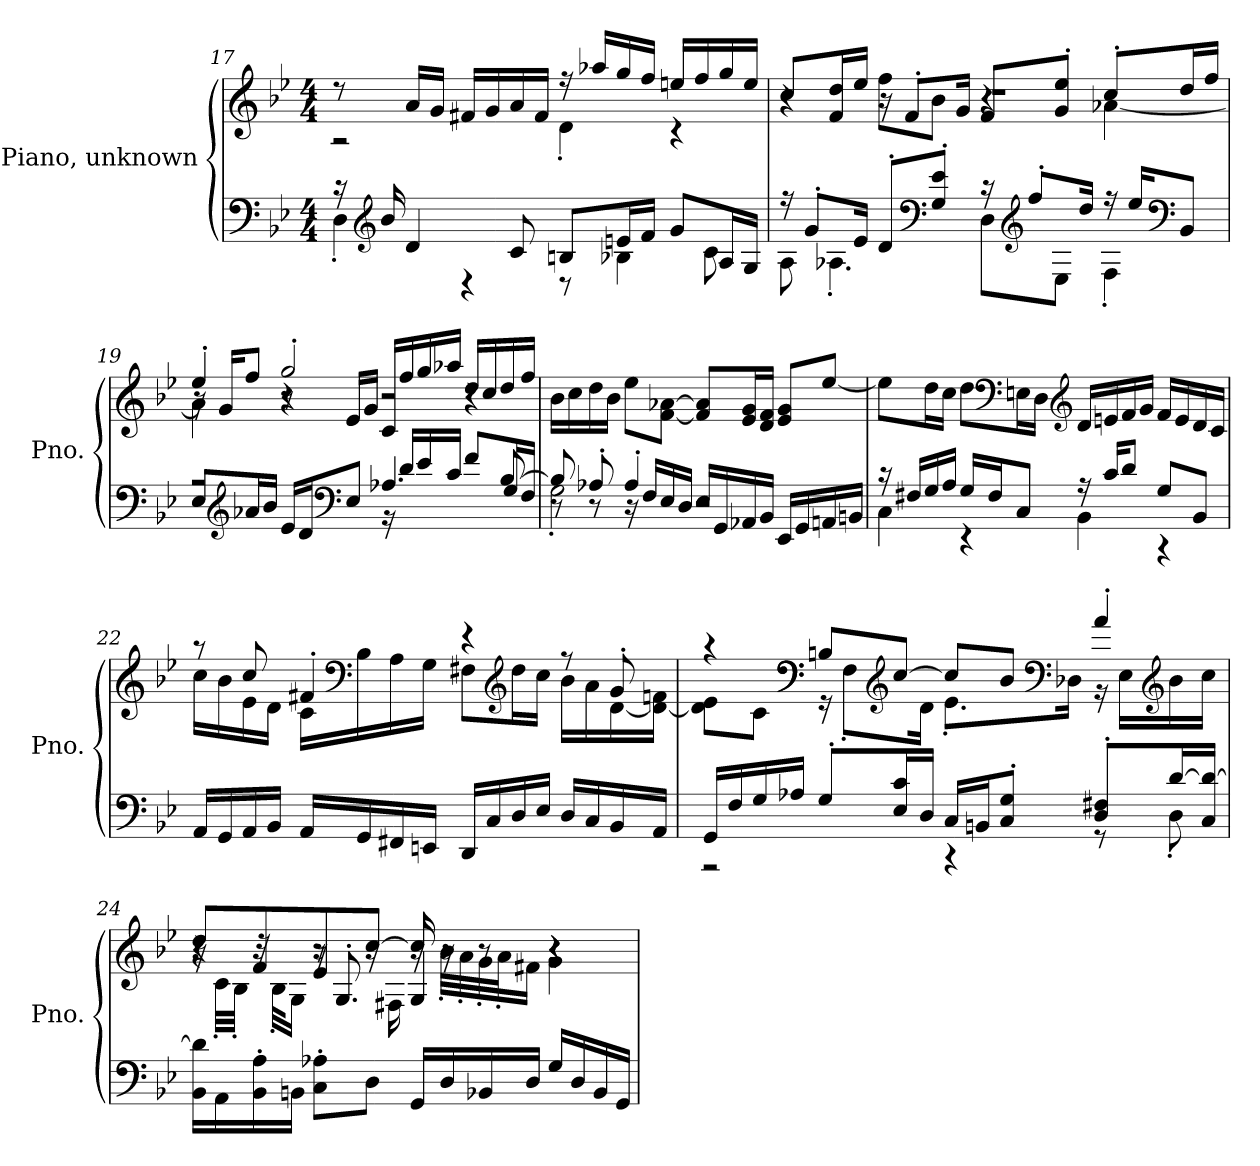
**kern	**kern
*part1	*part1
*staff2	*staff1
*I"Piano, unknown	*
*I'Pno.	*
!!LO:LB:g=z
*clefF4	*clefG2
*k[b-e-]	*k[b-e-]
*M4/4	*M4/4
=17	=17
*^	*^
16r	4D'\	8r	2r
*clefG2	*	*	*
16b-/	.	.	.
4d/	.	16a/LL	.
.	.	16g/JJ	.
.	4r	16f#X/LL	.
.	.	16g/	.
8c/	.	16a/	.
.	.	16f#/JJ	.
8Bn/L	8r	16r	4d'\
.	.	16aa-X/LL	.
16en/L	4B-X\	16gg/	.
16f/JJ	.	16ff/JJ	.
8g/L	.	16een/LL	4r
.	.	16ff/	.
16A/L	8c\	16gg/	.
16G/JJ	.	16ee/JJ	.
=18	=18	=18	=18
*	*	*	*^
16r	8A\	1r	4r	8cc/L
8g'/L	.	.	.	.
.	4.A-X'\	.	.	16f/ 16dd/L
16e-/Jk	.	.	.	16ee-/JJ
8d'/L	.	.	8ff\L	16r
.	.	.	.	8f'/L
*clefF4	*	*	*	*
8G/' 8e-/'J	.	.	8b-\J	.
.	.	.	.	16g/Jk
16r	8D\L	.	4r	8f/L
*clefG2	*	*	*	*
8ff'/L	.	.	.	.
.	8E-\J	.	.	8g/' 8ee-/'J
16dd/Jk	.	.	.	.
16r	4F'\	.	[4a-X\	8cc'/L
16ee-/KL	.	.	.	.
*clefF4	*	*	*	*
8BB-/J	.	.	.	16dd/L
.	.	.	.	16ff/JJ
!!LO:LB:g=z	!!	!!
=19	=19	=19	=19	=19
2r	8E-/L	4ee-'/	4a-\]	16r
.	.	.	.	16g/KL
*clefG2	*	*	*	*
.	16a-X/L	.	.	8ff/J
.	16b-/JJ	.	.	.
.	16e-/LL	2gg'/	4r	8r
.	16d/J	.	.	.
*clefF4	*	*	*	*
.	8E-/J	.	.	16e-/LL
.	.	.	.	16g/JJ
4.A-X/	16r	.	2r	16c/LL
.	16d/LL	.	.	16ff/
.	16e-/	.	.	16gg/
.	16c/JJ	.	.	16aa-X/JJ
.	8f/L	4r	.	16dd/LL
.	.	.	.	16cc/
[8B-/	16G/L	.	.	16dd/
.	16F/JJ	.	.	16ff/JJ
*	*	*v	*v	*v
=20	=20	=20
*	*^	*
8B-/]	2G'\	8r	16b-\LL
.	.	.	16cc\
8r	.	8A-X'/	16dd\
.	.	.	16b-\JJ
4A-'/	.	16r	8ee-\L
.	.	16F/LL	.
.	.	16E-/	[8f\ [8a-X\J
.	.	16D/JJ	.
2r	2r	16E-/LL	8f/] 8a-/]L
.	.	16GG/	.
.	.	16AA-X/	16e-/ 16g/L
.	.	16BB-/JJ	16d/ 16f/JJ
.	.	16EE-/LL	8e-/ 8g/L
.	.	16GG/	.
.	.	16AAn/	[8ee-/J
.	.	16BBn/JJ	.
*	*v	*v	*
!!LO:PB:g=z
=21	=21	=21
16r	4C\	8ee-\L]
16F#X/LL	.	.
16G/	.	16dd\L
16A/JJ	.	16cc\JJ
16G/LL	4r	8dd\L
16F#/J	.	.
*	*	*clefF4
8C/J	.	16En\L
.	.	16D\JJ
*	*	*clefG2
16r	4BB-\	16d/LL
16c/KL	.	16en/
8d/J	.	16f/
.	.	16g/JJ
8G/L	4r	16f/LL
.	.	16e/
8BB-/J	.	16d/
.	.	16c/JJ
*v	*v	*
=22	=22
*	*^
16AA/LL	8r	16cc\LL
16GG/	.	16b-\
16AA/	8cc/	16e-\
16BB-/JJ	.	16d\JJ
16AA/LL	4f#X'/	16c\LL
*	*clefF4	*
16GG/	.	16B-\
16FF#X/	.	16A\
16EEn/JJ	.	16G\JJ
16DD/LL	4r	8F#X\L
16C/	.	.
*	*clefG2	*
16D/	.	16dd\L
16E-/JJ	.	16cc\JJ
16D/LL	8r	16b-\LL
16C/	.	16a\
16BB-/	8g'/	[16d\
16AA/JJ	.	16d\_ 16fn\JJ
!!LO:LB:g=z	!!
=23	=23	=23
*^	*	*
16GG/LL	2r	4r	8d\] 8e-\L
16F/	.	.	.
16G/	.	.	8c\J
16A-X/JJ	.	.	.
*	*	*clefF4	*
8G'/L	.	8Bn/L	16r
.	.	.	8F'\L
*	*	*clefG2	*
16E-/ 16c/L	.	[8cc/J	.
16D/JJ	.	.	16d\Jk
16C/LL	4r	8cc/L]	8.e-'\L
16BBn/J	.	.	.
8C/' 8G/'J	.	8b-/J	.
*	*	*clefF4	*
.	.	.	16D-X\Jk
8D/' 8F#X/'L	8r	4a'/	16r
.	.	.	16E-\LL
*	*	*clefG2	*
[16d/L	8D'\	.	16b-\
16C/ 16d/_JJ	.	.	16cc\JJ
*v	*v	*	*
!!LO:LB:g=z
=24	=24	=24
*	*	*^
16BB-\ 16d\]LL	8dd/L	16r	4r
16AA\	.	32c'\LLL	.
.	.	32B-'\JJJ	.
16BB-\' 16A\'	8f/	32r	.
.	.	32B-'\KLL	.
16BBn\JJ	.	16G\JJ	.
8C\' 8A-X\'L	8e-/	8r	16r
.	.	.	8.G'/
8D\J	[8cc/J	16r	.
.	.	16F#X\	.
16GG/LL	16cc/]	16r	4G/
16D/	16r	32b-'\LLL	.
.	.	32a'\	.
16BB-X/	8r	32g'\	.
.	.	32a'\J	.
16D/JJ	.	16f#X\JJ	.
16G/LL	4r	4g\	4r
16D/	.	.	.
16BB-/	.	.	.
16GG/JJ	.	.	.
*	*v	*v	*v
=	=
*-	*-
